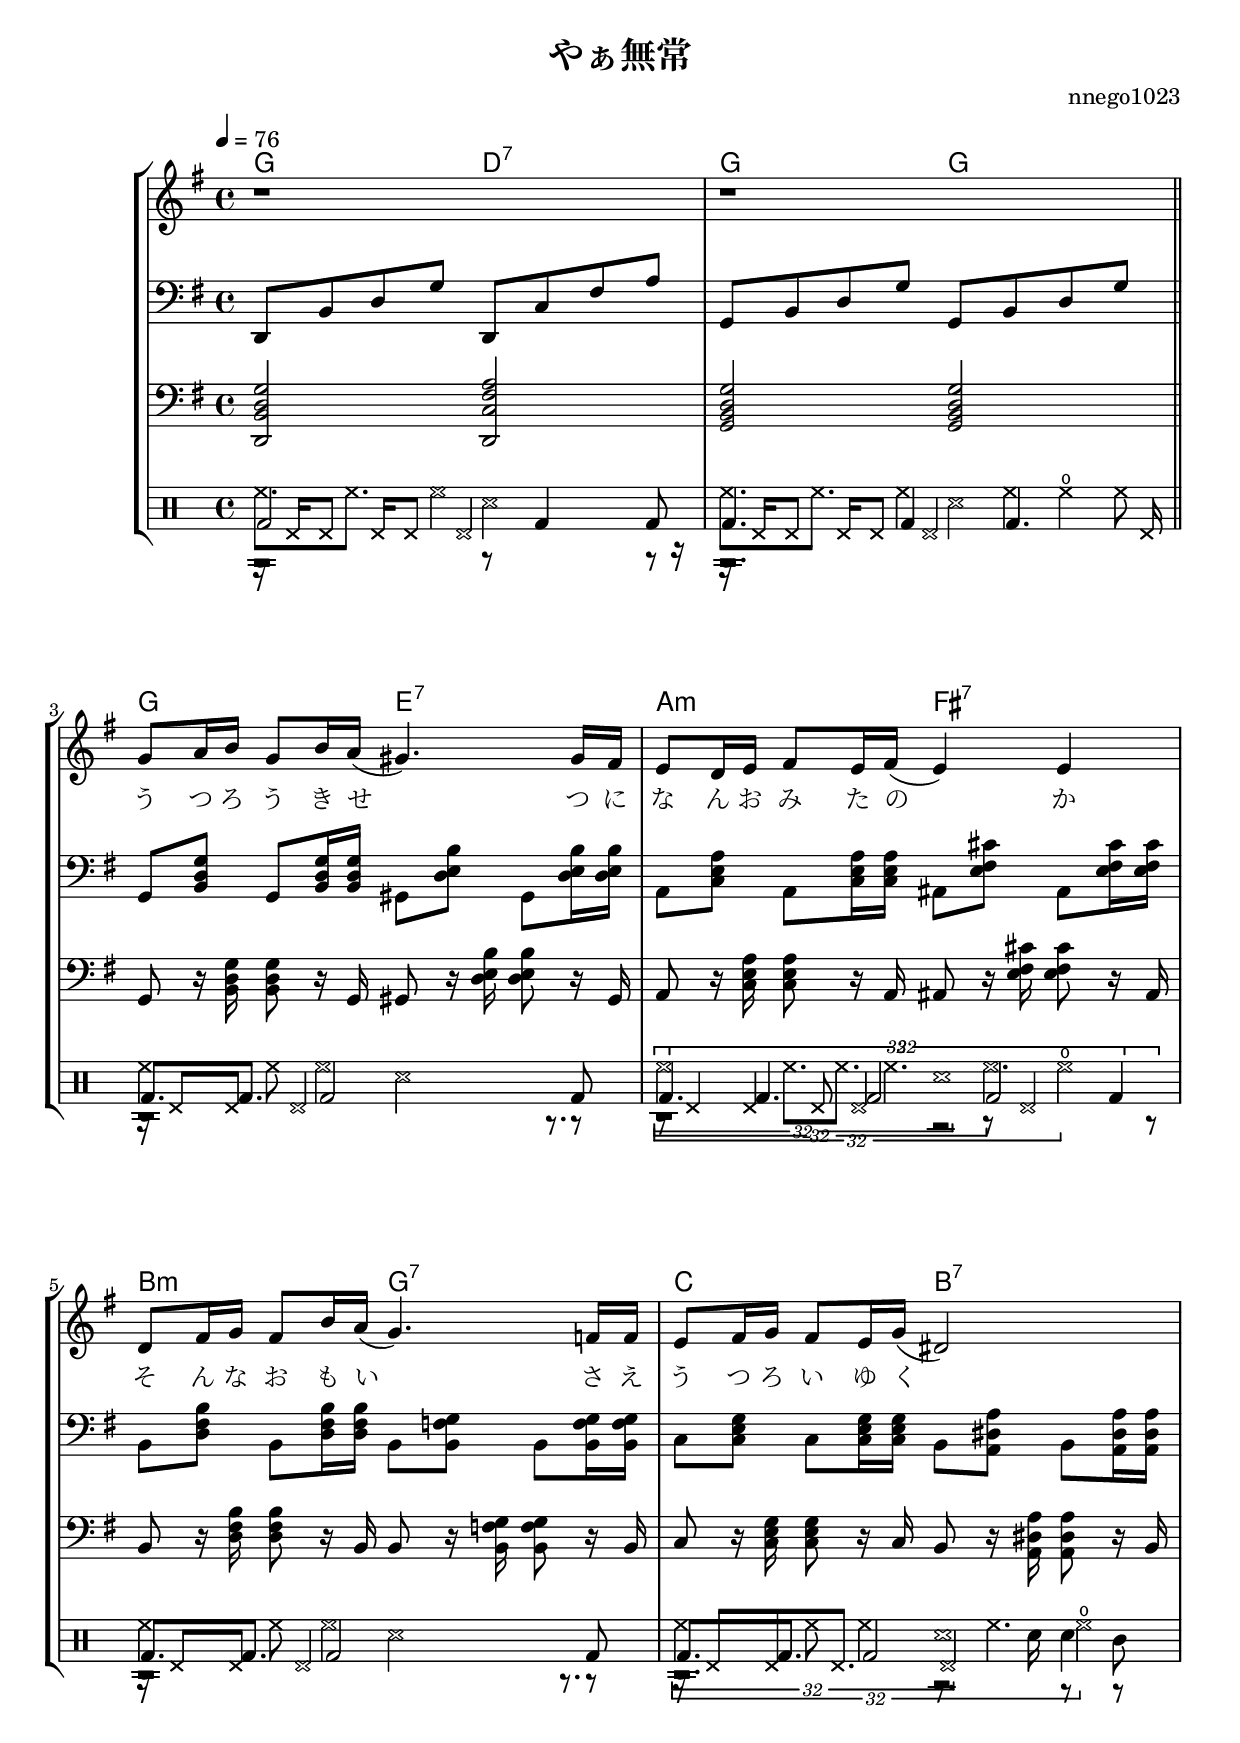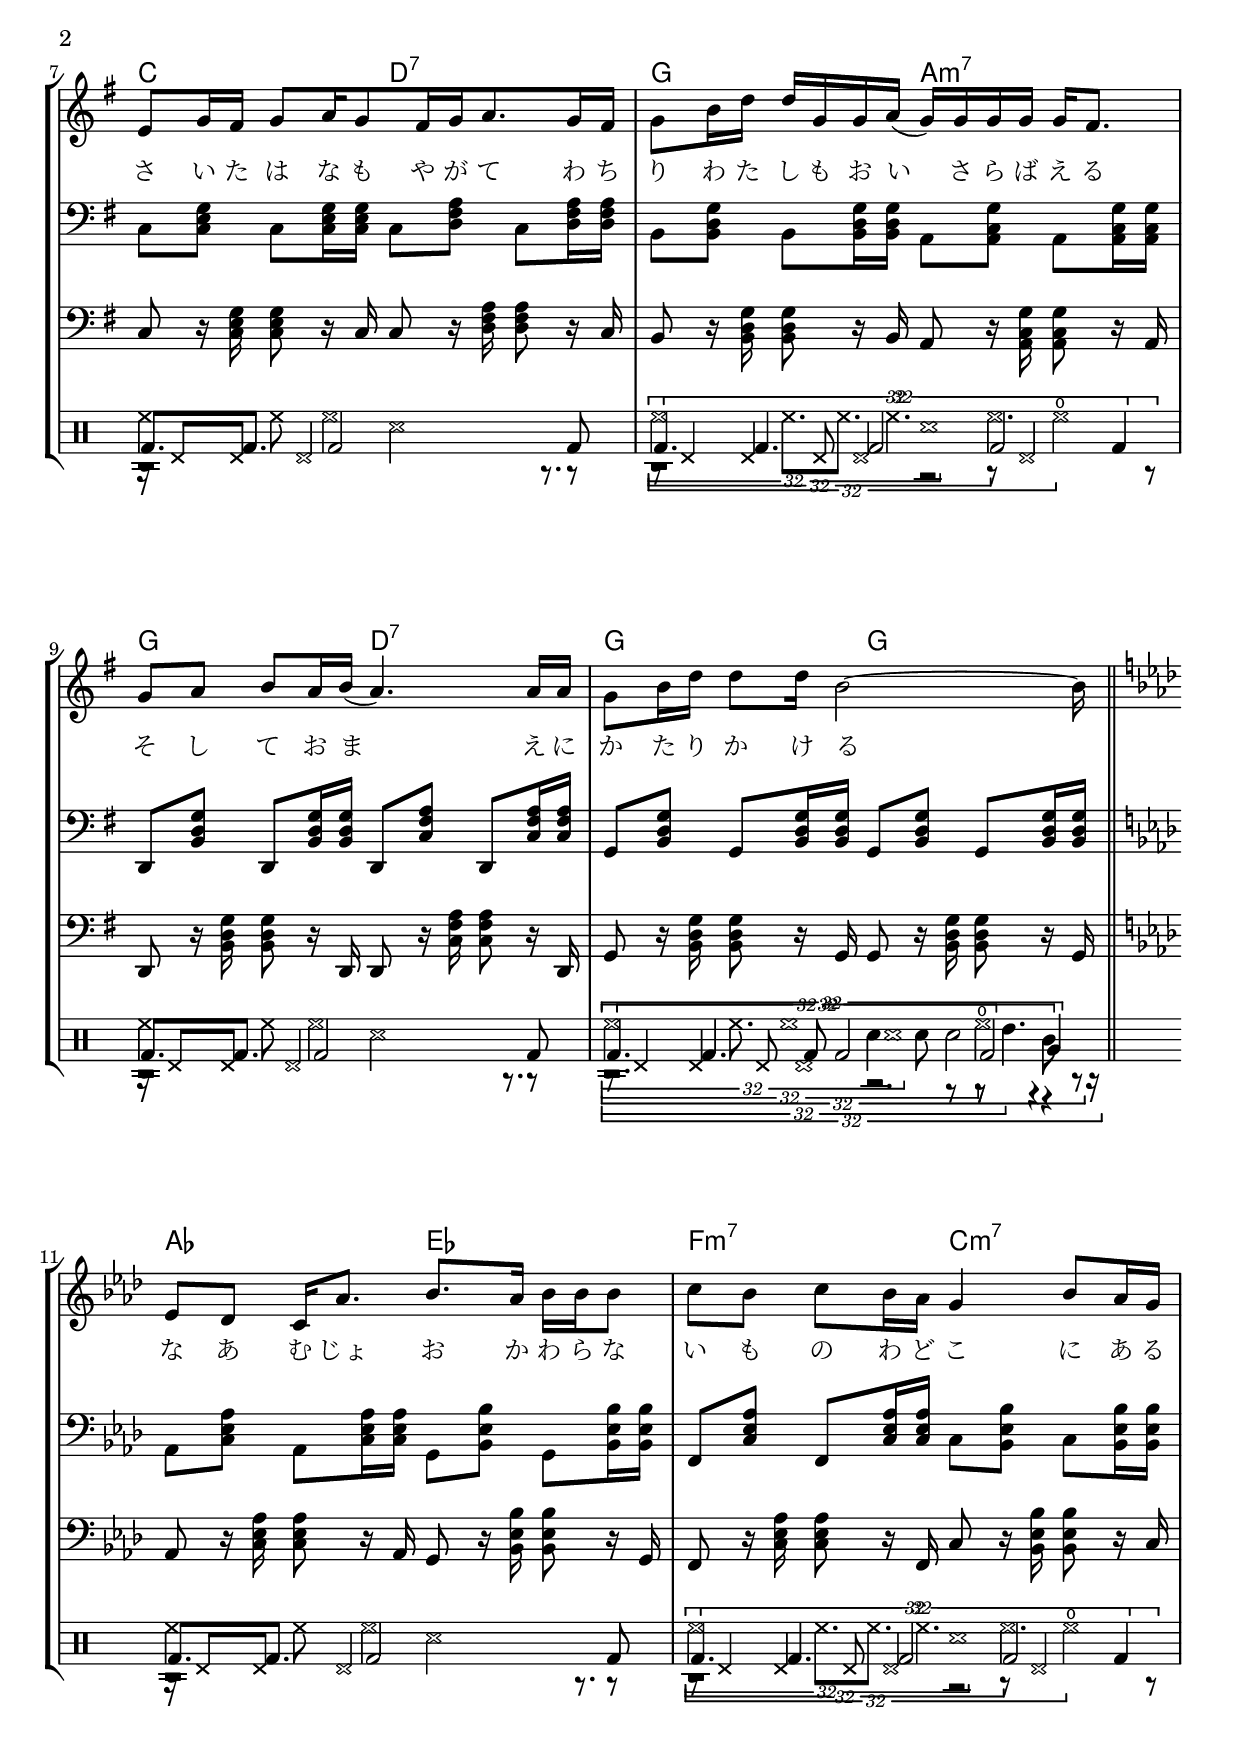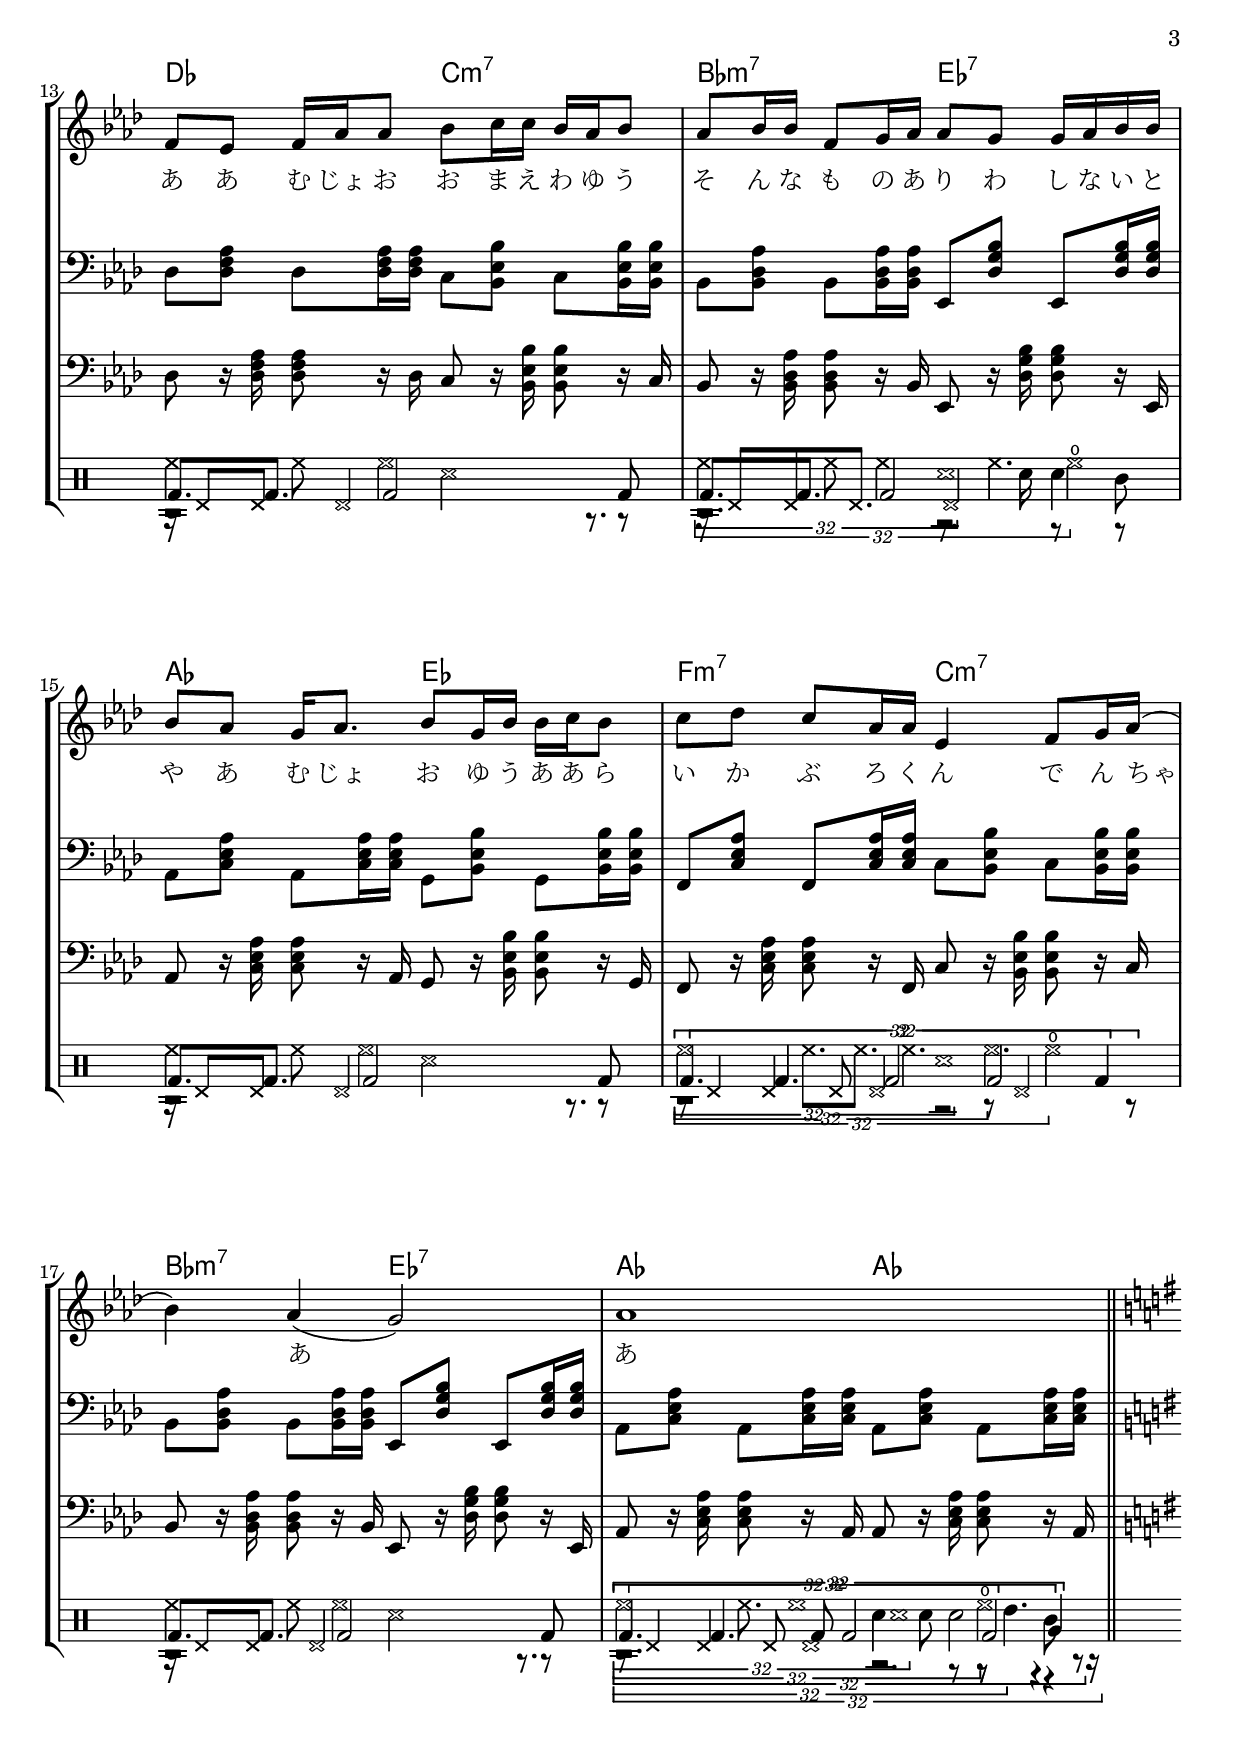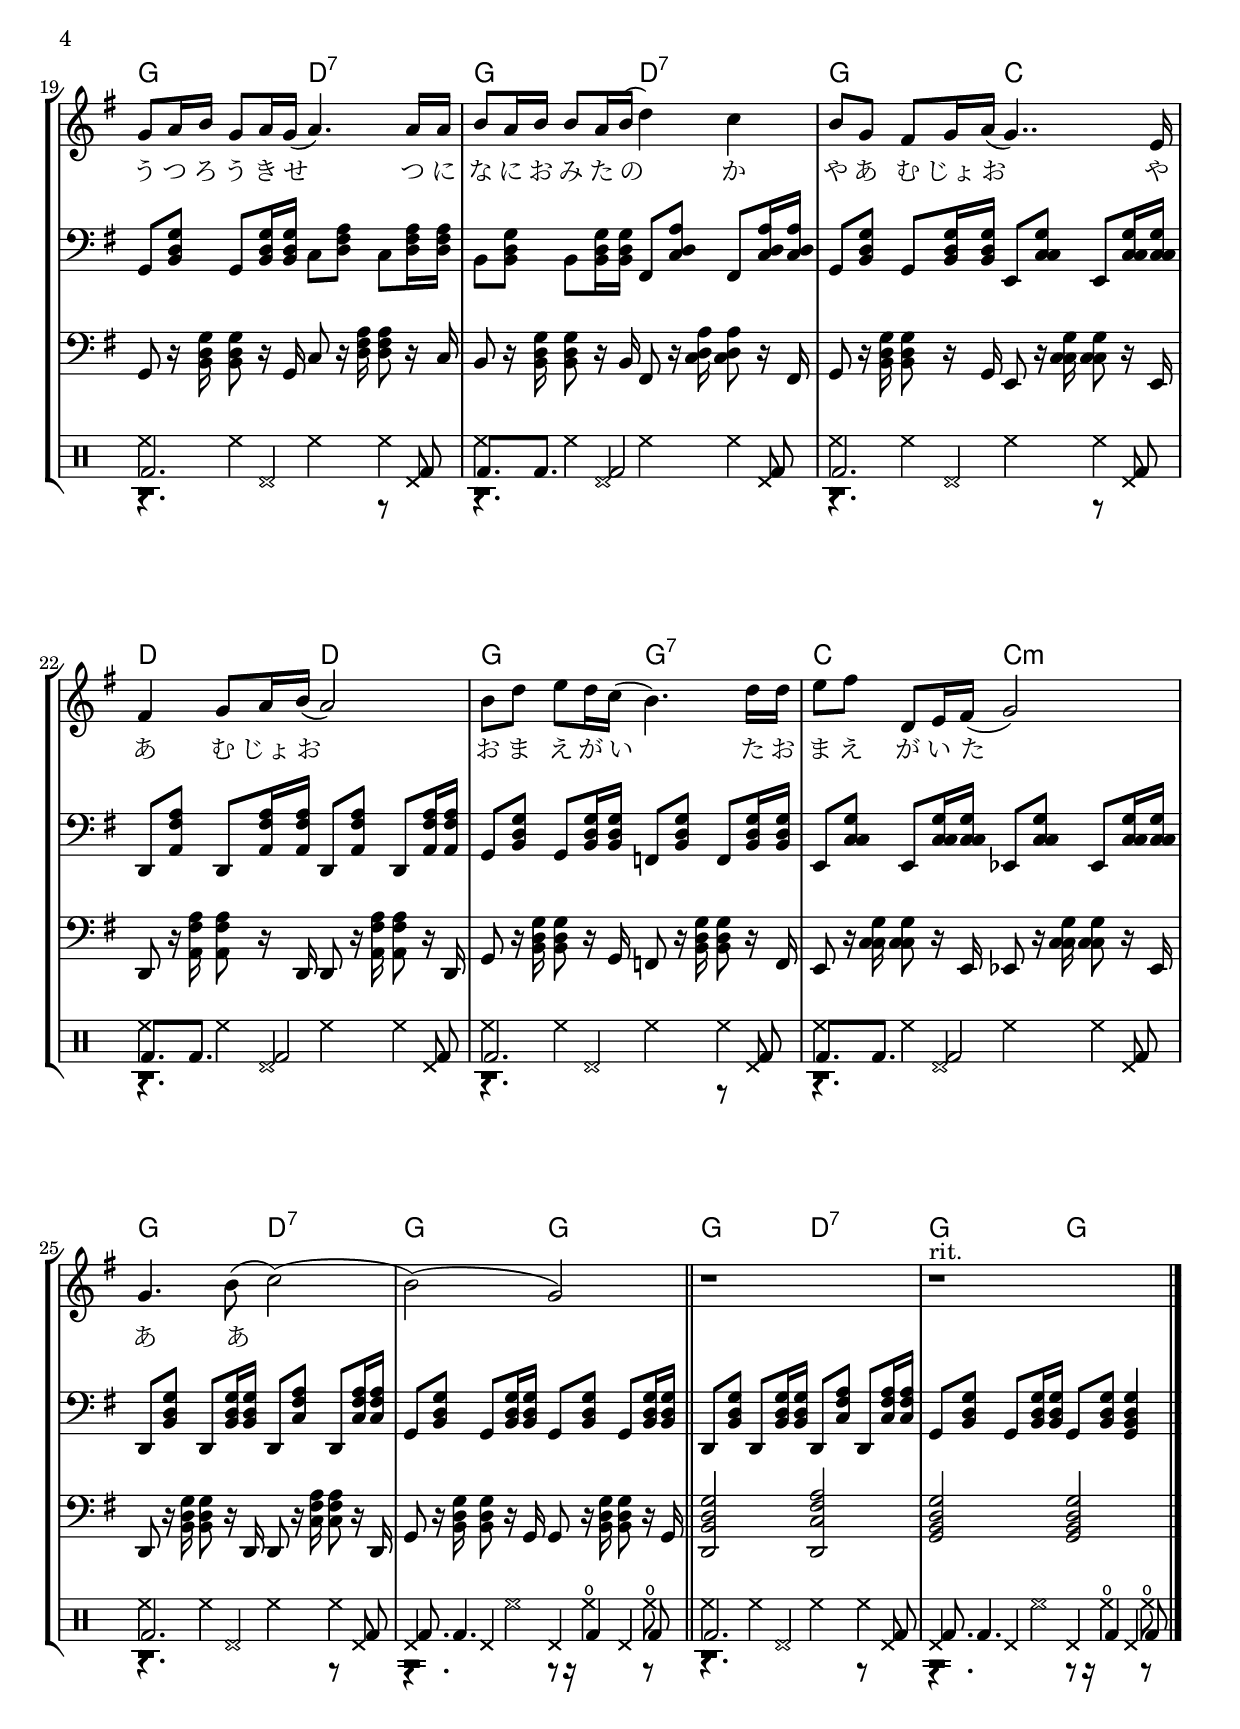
\version "2.12.1"

\header {
	title = \markup {やぁ無常}
	composer = \markup \center-column {nnego1023}
}

harmony = \chordmode {
	g2 d:7 g g 

	g e:7 a:m fis:7 b:m g:7 c b:7 c d:7 g a:min7 g d:7 g g 

	as es f:min7 c:min7 des c:min7 bes:min7 es:7 as es f:min7 c:min7 bes:min7 es:7 as as 

	g d:7 g d:7 g c d d g g:7 c c:m g d:7 g g 

	g d:7 g g 
}

melody = {
	\key g \major
	\tempo 4 = 76
	r1 | r1   
	\set Staff.midiInstrument = #"mmi0.42"
	 g'8  a'16  b'16  g'8  b'16  a'16  (gis'4.)  gis'16  fis'16 
	e'8  d'16  e'16  fis'8  e'16  fis'16  (e'4)  e'4 
	d'8  fis'16  g'16  fis'8  b'16  a'16  (g'4.)  f'16  f'16 
	e'8  fis'16  g'16  fis'8  e'16  g'16  (dis'2) 
	e'8  g'16  fis'16  g'8  a'16  g'8  fis'16  g'16  a'8.  g'16  fis'16 
	g'8  b'16  d''16  d''16  g'16  g'16  a'16  (g'16)  g'16  g'16  g'16  g'16  fis'8. 
	g'8  a'8  b'8  a'16  b'16  (a'4.)  a'16  a'16 
	g'8  b'16  d''16  d''8  d''16  b'2~b'16
	\set Staff.midiInstrument = #"mmi0.42"
		\key as \major
 es'8  des'8  c'16  as'8.  bes'8.  as'16  bes'16  bes'16  bes'8 
	c''8  bes'8  c''8  bes'16  as'16  g'4  bes'8  as'16  g'16 
	f'8  es'8  f'16  as'16  as'8  bes'8  c''16  c''16  bes'16  as'16  bes'8 
	as'8  bes'16  bes'16  f'8  g'16  as'16  as'8  g'8  g'16  as'16  bes'16  bes'16 
	bes'8  as'8  g'16  as'8.  bes'8  g'16  bes'16  bes'16  c''16  bes'8 
	c''8  des''8  c''8  as'16  as'16  es'4  f'8  g'16  as'16 
	(bes'4)  as'4  (g'2) 
	as'1
	\set Staff.midiInstrument = #"mmi0.42"
		\key g \major
 g'8  a'16  b'16  g'8  a'16  g'16  (a'4.)  a'16  a'16 
	b'8  a'16  b'16  b'8  a'16  b'16  (d''4)  c''4 
	b'8  g'8  fis'8  g'16  a'16  (g'4..)  e'16 
	fis'4  g'8  a'16  b'16  (a'2) 
	b'8  d''8  e''8  d''16  c''16  (b'4.)  d''16  d''16 
	e''8  fis''8  d'8  e'16  fis'16  (g'2) 
	g'4.  b'8  (c''2) 
	(b'2)  (g'2)
	r1 | r1^"rit." \bar "|."
}

words = \lyricmode {
	
	う  つ  ろ  う  き  せ  つ  に  な  ん  お  み  た  の  か  そ  ん  な  お  も  い  さ  え  う  つ  ろ  い  ゆ  く  さ  い  た  は  な  も  や  が  て  わ  ち  り  わ  た  し  も  お  い  さ  ら  ば  え  る  そ  し  て  お  ま  え  に  か  た  り  か  け  る  
	な  あ  む  じょ  お  か  わ  ら  な  い  も  の  わ  ど  こ  に  あ  る  あ  あ  む  じょ  お  お  ま  え  わ  ゆ  う  そ  ん  な  も  の  あ  り  わ  し  な  い  と  や  あ  む  じょ  お  ゆ  う  あ  あ  ら  い  か  ぶ  ろ  く  ん  で  ん  ちゃ  あ  あ  
	う  つ  ろ  う  き  せ  つ  に  な  に  お  み  た  の  か  や  あ  む  じょ  お  や  あ  む  じょ  お  お  ま  え  が  い  た  お  ま  え  が  い  た  あ  あ  
	
}

tempochange = {
	\tempo 4 = 76
	r1 | r1 \bar "||"
	\tempo 4 = 76
	r1 | r1 | r1 | r1 | r1 | r1 | r1 | r1 \bar "||"
	\tempo 4 = 76
	r1 | r1 | r1 | r1 | r1 | r1 | r1 | r1 \bar "||"
	\tempo 4 = 76
	r1 | r1 | r1 | r1 | r1 | r1 | r1 | r1 \bar "||"
	\tempo 4 = 76
	r1 | \tempo 4 = 57 r2 \tempo 4 = 50 r2 \bar "|."
}

mainacc = {
	\clef bass
	\set Staff.midiInstrument = #"Acoustic Guitar (nylon)"
	\key g \major
	\tempo 4 = 76
	d,8 b,8 d8 g8
	d,8 c8 fis8 a8
	g,8 b,8 d8 g8
	g,8 b,8 d8 g8
	\bar "||"

	\set Staff.midiInstrument = #"Acoustic Guitar (nylon)"
	g,8 <b, d g> g, <b, d g>16 <b, d g>
	gis,8 <d e b> gis, <d e b>16 <d e b>
	a,8 <c e a> a, <c e a>16 <c e a>
	ais,8 <e fis cis'> ais, <e fis cis'>16 <e fis cis'>
	b,8 <d fis b> b, <d fis b>16 <d fis b>
	b,8 <b, f g> b, <b, f g>16 <b, f g>
	c8 <c e g> c <c e g>16 <c e g>
	b,8 <a, dis a> b, <a, dis a>16 <a, dis a>
	c8 <c e g> c <c e g>16 <c e g>
	c8 <d fis a> c <d fis a>16 <d fis a>
	b,8 <b, d g> b, <b, d g>16 <b, d g>
	a,8 <a, c g> a, <a, c g>16 <a, c g>
	d,8 <b, d g> d, <b, d g>16 <b, d g>
	d,8 <c fis a> d, <c fis a>16 <c fis a>
	g,8 <b, d g> g, <b, d g>16 <b, d g>
	g,8 <b, d g> g, <b, d g>16 <b, d g>
	\bar "||"

	\set Staff.midiInstrument = #"Acoustic Guitar (nylon)"
	\key as \major
	as,8 <c es as> as, <c es as>16 <c es as>
	g,8 <bes, es bes> g, <bes, es bes>16 <bes, es bes>
	f,8 <c es as> f, <c es as>16 <c es as>
	c8 <bes, es bes> c <bes, es bes>16 <bes, es bes>
	des8 <des f as> des <des f as>16 <des f as>
	c8 <bes, es bes> c <bes, es bes>16 <bes, es bes>
	bes,8 <bes, des as> bes, <bes, des as>16 <bes, des as>
	es,8 <des g bes> es, <des g bes>16 <des g bes>
	as,8 <c es as> as, <c es as>16 <c es as>
	g,8 <bes, es bes> g, <bes, es bes>16 <bes, es bes>
	f,8 <c es as> f, <c es as>16 <c es as>
	c8 <bes, es bes> c <bes, es bes>16 <bes, es bes>
	bes,8 <bes, des as> bes, <bes, des as>16 <bes, des as>
	es,8 <des g bes> es, <des g bes>16 <des g bes>
	as,8 <c es as> as, <c es as>16 <c es as>
	as,8 <c es as> as, <c es as>16 <c es as>
	\bar "||"

	\set Staff.midiInstrument = #"Acoustic Guitar (nylon)"
	\key g \major
	g,8 <b, d g> g, <b, d g>16 <b, d g>
	c8 <d fis a> c <d fis a>16 <d fis a>
	b,8 <b, d g> b, <b, d g>16 <b, d g>
	fis,8 <c d a> fis, <c d a>16 <c d a>
	g,8 <b, d g> g, <b, d g>16 <b, d g>
	e,8 <c c g> e, <c c g>16 <c c g>
	d,8 <a, fis a> d, <a, fis a>16 <a, fis a>
	d,8 <a, fis a> d, <a, fis a>16 <a, fis a>
	g,8 <b, d g> g, <b, d g>16 <b, d g>
	f,8 <b, d g> f, <b, d g>16 <b, d g>
	e,8 <c c g> e, <c c g>16 <c c g>
	es,8 <c c g> es, <c c g>16 <c c g>
	d,8 <b, d g> d, <b, d g>16 <b, d g>
	d,8 <c fis a> d, <c fis a>16 <c fis a>
	g,8 <b, d g> g, <b, d g>16 <b, d g>
	g,8 <b, d g> g, <b, d g>16 <b, d g>
	\bar "||"

	\set Staff.midiInstrument = #"Acoustic Guitar (nylon)"
	d,8 <b, d g> d, <b, d g>16 <b, d g>
	d,8 <c fis a> d, <c fis a>16 <c fis a>
	g,8 <b, d g> g, <b, d g>16 <b, d g>
	g,8 <b, d g>8 <g, b, d g>4
	\bar "|."
}

subacc = {
	\clef bass
	\set Staff.midiInstrument = #"Harmonica"
	\key g \major
	\tempo 4 = 76
	<d, b, d g>2
	<d, c fis a>2
	<g, b, d g>2
	<g, b, d g>2
	\bar "||"

	\set Staff.midiInstrument = #"Electric Bass (finger)"
	g,8 r16 <b, d g>16 <b, d g>8 r16 g,16
	gis,8 r16 <d e b>16 <d e b>8 r16 gis,16
	a,8 r16 <c e a>16 <c e a>8 r16 a,16
	ais,8 r16 <e fis cis'>16 <e fis cis'>8 r16 ais,16
	b,8 r16 <d fis b>16 <d fis b>8 r16 b,16
	b,8 r16 <b, f g>16 <b, f g>8 r16 b,16
	c8 r16 <c e g>16 <c e g>8 r16 c16
	b,8 r16 <a, dis a>16 <a, dis a>8 r16 b,16
	c8 r16 <c e g>16 <c e g>8 r16 c16
	c8 r16 <d fis a>16 <d fis a>8 r16 c16
	b,8 r16 <b, d g>16 <b, d g>8 r16 b,16
	a,8 r16 <a, c g>16 <a, c g>8 r16 a,16
	d,8 r16 <b, d g>16 <b, d g>8 r16 d,16
	d,8 r16 <c fis a>16 <c fis a>8 r16 d,16
	g,8 r16 <b, d g>16 <b, d g>8 r16 g,16
	g,8 r16 <b, d g>16 <b, d g>8 r16 g,16
	\bar "||"

	\set Staff.midiInstrument = #"Electric Bass (finger)"
	\key as \major
	as,8 r16 <c es as>16 <c es as>8 r16 as,16
	g,8 r16 <bes, es bes>16 <bes, es bes>8 r16 g,16
	f,8 r16 <c es as>16 <c es as>8 r16 f,16
	c8 r16 <bes, es bes>16 <bes, es bes>8 r16 c16
	des8 r16 <des f as>16 <des f as>8 r16 des16
	c8 r16 <bes, es bes>16 <bes, es bes>8 r16 c16
	bes,8 r16 <bes, des as>16 <bes, des as>8 r16 bes,16
	es,8 r16 <des g bes>16 <des g bes>8 r16 es,16
	as,8 r16 <c es as>16 <c es as>8 r16 as,16
	g,8 r16 <bes, es bes>16 <bes, es bes>8 r16 g,16
	f,8 r16 <c es as>16 <c es as>8 r16 f,16
	c8 r16 <bes, es bes>16 <bes, es bes>8 r16 c16
	bes,8 r16 <bes, des as>16 <bes, des as>8 r16 bes,16
	es,8 r16 <des g bes>16 <des g bes>8 r16 es,16
	as,8 r16 <c es as>16 <c es as>8 r16 as,16
	as,8 r16 <c es as>16 <c es as>8 r16 as,16
	\bar "||"

	\set Staff.midiInstrument = #"Electric Bass (finger)"
	\key g \major
	g,8 r16 <b, d g>16 <b, d g>8 r16 g,16
	c8 r16 <d fis a>16 <d fis a>8 r16 c16
	b,8 r16 <b, d g>16 <b, d g>8 r16 b,16
	fis,8 r16 <c d a>16 <c d a>8 r16 fis,16
	g,8 r16 <b, d g>16 <b, d g>8 r16 g,16
	e,8 r16 <c c g>16 <c c g>8 r16 e,16
	d,8 r16 <a, fis a>16 <a, fis a>8 r16 d,16
	d,8 r16 <a, fis a>16 <a, fis a>8 r16 d,16
	g,8 r16 <b, d g>16 <b, d g>8 r16 g,16
	f,8 r16 <b, d g>16 <b, d g>8 r16 f,16
	e,8 r16 <c c g>16 <c c g>8 r16 e,16
	es,8 r16 <c c g>16 <c c g>8 r16 es,16
	d,8 r16 <b, d g>16 <b, d g>8 r16 d,16
	d,8 r16 <c fis a>16 <c fis a>8 r16 d,16
	g,8 r16 <b, d g>16 <b, d g>8 r16 g,16
	g,8 r16 <b, d g>16 <b, d g>8 r16 g,16
	\bar "||"

	\set Staff.midiInstrument = #"Harmonica"
	<d, b, d g>2
	<d, c fis a>2
	<g, b, d g>2
	<g, b, d g>2
	\bar "|."
}

percA = {
	\drummode {
	r1  |r2. hho4  \bar "||"
	hh4 hh8 hh2 r8  |\times 16/32{ hh2 hh8. hh8. hh4. hh2. } |hh4 hh8 hh2 r8  |hh4 hh8 hh4 hh4.  |hh4 hh8 hh2 r8  |\times 16/32{ hh2 hh8. hh8. hh4. hh2. } |hh4 hh8 hh2 r8  |\times 16/32{ hh2 hh8. hh1 r4 r16 } \bar "||"
	hh4 hh8 hh2 r8  |\times 16/32{ hh2 hh8. hh8. hh4. hh2. } |hh4 hh8 hh2 r8  |hh4 hh8 hh4 hh4.  |hh4 hh8 hh2 r8  |\times 16/32{ hh2 hh8. hh8. hh4. hh2. } |hh4 hh8 hh2 r8  |\times 16/32{ hh2 hh8. hh1 r4 r16 } \bar "||"
	r1  |r1  |r1  |r1  |r1  |r1  |r1  |r2 r8 hho4 hho8  \bar "||"
	r1  |r2 r8 hho4 hho8  \bar "|."
	}
}

percB = {
	\drummode {
	r16 hhp16 hhp8 hhp16 hhp8 hhp2 r16  |r16 hhp16 hhp8 hhp16 hhp8 hhp2 hhp16  \bar "||"
	r16 hhp8 hhp8 hhp2 r8.  |\times 16/32{ r8 hhp4 hhp4 hhp8 hhp2 r8 hhp2 r8 } |r16 hhp8 hhp8 hhp2 r8.  |r16 hhp8 hhp8 hhp8. hhp2  |r16 hhp8 hhp8 hhp2 r8.  |\times 16/32{ r8 hhp4 hhp4 hhp8 hhp2 r8 hhp2 r8 } |r16 hhp8 hhp8 hhp2 r8.  |\times 16/32{ r8 hhp4 hhp4 hhp8 hhp1 r4 } \bar "||"
	r16 hhp8 hhp8 hhp2 r8.  |\times 16/32{ r8 hhp4 hhp4 hhp8 hhp2 r8 hhp2 r8 } |r16 hhp8 hhp8 hhp2 r8.  |r16 hhp8 hhp8 hhp8. hhp2  |r16 hhp8 hhp8 hhp2 r8.  |\times 16/32{ r8 hhp4 hhp4 hhp8 hhp2 r8 hhp2 r8 } |r16 hhp8 hhp8 hhp2 r8.  |\times 16/32{ r8 hhp4 hhp4 hhp8 hhp1 r4 } \bar "||"
	r4. hhp2 hhp8  |r4. hhp2 hhp8  |r4. hhp2 hhp8  |r4. hhp2 hhp8  |r4. hhp2 hhp8  |r4. hhp2 hhp8  |r4. hhp2 hhp8  |hhp4 hhp4 hhp4 hhp4  \bar "||"
	r4. hhp2 hhp8  |hhp4 hhp4 hhp4 hhp4  \bar "|."
	}
}

percC = {
	\drummode {
	hh8. hh8. hh2 r8  |hh8. hh8. hh4 hh4 hh8  \bar "||"
	r1  |\times 16/32{ r1 r2 hho2 } |r1  |\times 16/32{ r1 r2 hho2 } |r1  |\times 16/32{ r1 r2 hho2 } |r1  |\times 16/32{ r1 r2 hho2 } \bar "||"
	r1  |\times 16/32{ r1 r2 hho2 } |r1  |\times 16/32{ r1 r2 hho2 } |r1  |\times 16/32{ r1 r2 hho2 } |r1  |\times 16/32{ r1 r2 hho2 } \bar "||"
	hh4 hh4 hh4 hh4  |hh4 hh4 hh4 hh4  |hh4 hh4 hh4 hh4  |hh4 hh4 hh4 hh4  |hh4 hh4 hh4 hh4  |hh4 hh4 hh4 hh4  |hh4 hh4 hh4 hh4  |r4. hh2 r8  \bar "||"
	hh4 hh4 hh4 hh4  |r4. hh2 r8  \bar "|."
	}
}

percD = {
	\drummode {
	r2 ss2  |r2 ss2  \bar "||"
	bd8. bd8. bd2 bd8  |\times 16/32{ bd4. bd4. bd2 bd2 bd4 } |bd8. bd8. bd2 bd8  |bd8. bd8. bd2 r8  |bd8. bd8. bd2 bd8  |\times 16/32{ bd4. bd4. bd2 bd2 bd4 } |bd8. bd8. bd2 bd8  |\times 16/32{ bd4. bd4. bd8 bd2 r8 bd2 } \bar "||"
	bd8. bd8. bd2 bd8  |\times 16/32{ bd4. bd4. bd2 bd2 bd4 } |bd8. bd8. bd2 bd8  |bd8. bd8. bd2 r8  |bd8. bd8. bd2 bd8  |\times 16/32{ bd4. bd4. bd2 bd2 bd4 } |bd8. bd8. bd2 bd8  |\times 16/32{ bd4. bd4. bd8 bd2 r8 bd2 } \bar "||"
	bd2. r8 bd8  |bd8. bd8. bd2 bd8  |bd2. r8 bd8  |bd8. bd8. bd2 bd8  |bd2. r8 bd8  |bd8. bd8. bd2 bd8  |bd2. r8 bd8  |bd8. bd4. r16 bd4 bd8  \bar "||"
	bd2. r8 bd8  |bd8. bd4. r16 bd4 bd8  \bar "|."
	}
}

percE = {
	\drummode {
	bd2 r8 bd4 bd8  |bd4. bd4 bd4.  \bar "||"
	r2 ss2  |\times 16/32{ r1 ss1 } |r2 ss2  |\times 16/32{ r1 ss1 } |r2 ss2  |\times 16/32{ r1 ss1 } |r2 ss2  |\times 16/32{ r1 ss1 } \bar "||"
	r2 ss2  |\times 16/32{ r1 ss1 } |r2 ss2  |\times 16/32{ r1 ss1 } |r2 ss2  |\times 16/32{ r1 ss1 } |r2 ss2  |\times 16/32{ r1 ss1 } \bar "||"
	r1 | r1 | r1 | r1 | r1 | r1 | r1 | r1 \bar "||"
	r1 | r1 \bar "|."
	}
}

percF = {
	\drummode {
	r1 | r1 \bar "||"
	r1 |r1 |r1 |r2 r8. sn16 sn4  |r1 |r1 |r1 |\times 16/32{ r1 sn4 sn8 sn2 r8 } \bar "||"
	r1 |r1 |r1 |r2 r8. sn16 sn4  |r1 |r1 |r1 |\times 16/32{ r1 sn4 sn8 sn2 r8 } \bar "||"
	r1 | r1 | r1 | r1 | r1 | r1 | r1 | r1 \bar "||"
	r1 | r1 \bar "|."
	}
}

percG = {
	\drummode {
	r1 | r1 \bar "||"
	r1 |r1 |r1 |r2. r8 tomml8  |r1 |r1 |r1 |r2. r8 tomml8  \bar "||"
	r1 |r1 |r1 |r2. r8 tomml8  |r1 |r1 |r1 |r2. r8 tomml8  \bar "||"
	r1 | r1 | r1 | r1 | r1 | r1 | r1 | r1 \bar "||"
	r1 | r1 \bar "|."
	}
}

percH = {
	\drummode {
	r1 | r1 \bar "||"
	r1 |r1 |r1 |r1 |r1 |r1 |r1 |\times 16/32{ r1 r2 r8 tommh4. } \bar "||"
	r1 |r1 |r1 |r1 |r1 |r1 |r1 |\times 16/32{ r1 r2 r8 tommh4. } \bar "||"
	r1 | r1 | r1 | r1 | r1 | r1 | r1 | r1 \bar "||"
	r1 | r1 \bar "|."
	}
}

percI = {
	\drummode {
	r1 | r1 \bar "||"
	r1 |r1 |r1 |r1 |r1 |r1 |r1 |\times 16/32{ r1 r2. tomfh4 } \bar "||"
	r1 |r1 |r1 |r1 |r1 |r1 |r1 |\times 16/32{ r1 r2. tomfh4 } \bar "||"
	r1 | r1 | r1 | r1 | r1 | r1 | r1 | r1 \bar "||"
	r1 | r1 \bar "|."
	}
}

\score {
	<<
		\new StaffGroup <<
			\new ChordNames {\harmony}
			\new Voice = "melody" {\melody}
			\new Lyrics \lyricsto "melody" \words
			\new Staff = "mainacc" {\mainacc}
			\new Staff = "subacc" {\subacc}
			\new DrumStaff <<
				\new DrumVoice {\percA}
				\new DrumVoice {\percB}
				\new DrumVoice {\percC}
				\new DrumVoice {\percD}
				\new DrumVoice {\percE}
				\new DrumVoice {\percF}
				\new DrumVoice {\percG}
				\new DrumVoice {\percH}
				\new DrumVoice {\percI}
			>>
		>>
	>>
	\layout { }
}
